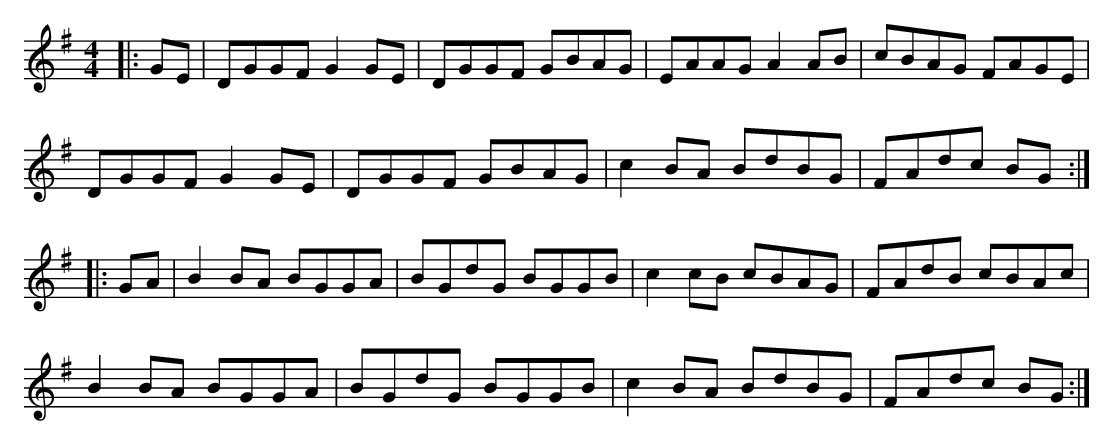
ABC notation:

X:1
M:4/4
K:G
|:GE|DGGF G2GE|DGGF GBAG|EAAG A2AB|cBAG FAGE|
DGGF G2GE|DGGF GBAG|c2BA BdBG|FAdc BG:|
|:GA|B2BA BGGA|BGdG BGGB|c2cB cBAG|FAdB cBAc|
B2BA BGGA|BGdG BGGB|c2BA BdBG|FAdc BG:|
